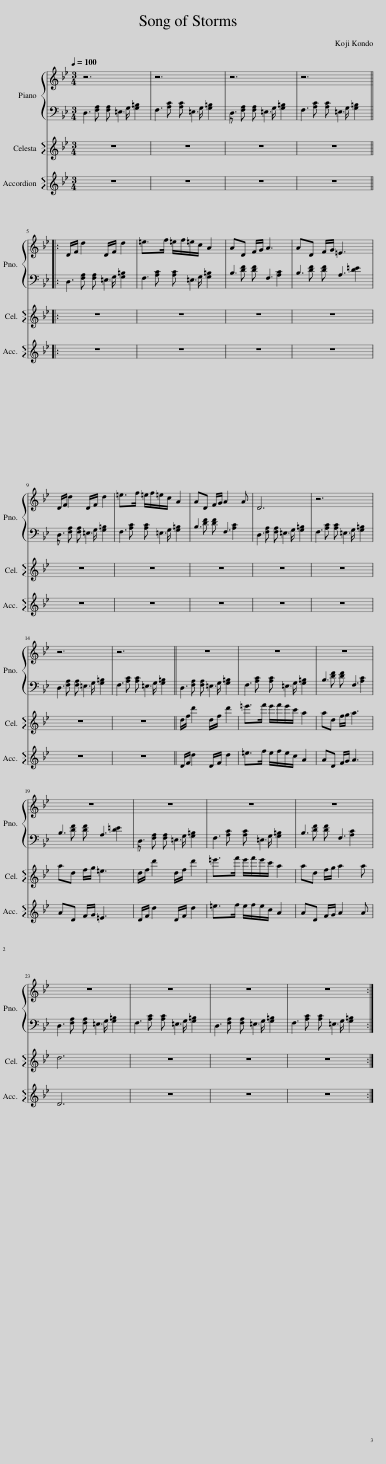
X:1
%%score { 1 | ( 2 3 ) } 4 5
L:1/8
Q:1/4=100
M:3/4
I:linebreak $
K:Bb
V:1 treble
V:2 bass
V:3 bass
V:4 treble transpose=12
V:5 treble
V:1
 z6 | z6 | z6 | z6 |:$ D/F/ d2 D/F/ d2 | %5
 =e>f =e/f/=e/c/ A2 | AD F/G/ A3 | AD F/G/ =E3 |$ D/F/ d2 D/F/ d2 | =e>f =e/f/=e/c/ A2 | %10
 AD F/G/ A2 A | D6 | z6 |$ z6 | z6 || %15
 z6 | z6 | z6 |$ z6 | z6 | %20
 z6 | z6 |$ z6 | z6 | z6 | %25
 z6 :| %26
V:2
 D,3 =E,3 | F,3 =E,3 | D,3 =E,3 | F,3 =E,3 |:$ D,3 =E,3 | %5
 F,3 =E,3 | B,3 F,3 | B,3 A,3 |$ D,3 =E,3 | F,3 =E,3 | %10
 B,3 F,3 | D,3 =E,3 | F,3 =E,3 |$ D,3 =E,3 | F,3 =E,3 || %15
 D,3 =E,3 | F,3 =E,3 | B,3 F,3 |$ B,3 A,3 | D,3 =E,3 | %20
 F,3 =E,3 | B,3 F,3 |$ D,3 =E,3 | F,3 =E,3 | D,3 =E,3 | %25
 F,3 =E,3 :| %26
V:3
 x [F,A,] [F,A,] x/ G,/ [G,=B,]2 | x [A,C] [A,C] x/ G,/ [G,=B,]2 | z [F,A,] [F,A,] x/ G,/ [G,=B,]2 | x [A,C] [A,C] x/ G,/ [G,=B,]2 |:$ x [F,A,] [F,A,] x/ G,/ [G,=B,]2 | %5
 x [A,C] [A,C] x/ G,/ [G,=B,]2 | x [DF] [DF] x [A,C]2 | x [DF] [DF] x [D=E]2 |$ z [F,A,] [F,A,] x/ G,/ [G,=B,]2 | x [A,C] [A,C] x/ G,/ [G,=B,]2 | %10
 x [DF] [DF] x [A,C]2 | x [F,A,] [F,A,] x/ G,/ [G,=B,]2 | x [A,C] [A,C] x/ G,/ [G,=B,]2 |$ x [F,A,] [F,A,] x/ G,/ [G,=B,]2 | x [A,C] [A,C] x/ G,/ [G,=B,]2 || %15
 x [F,A,] [F,A,] x/ G,/ [G,=B,]2 | x [A,C] [A,C] x/ G,/ [G,=B,]2 | x [DF] [DF] x [A,C]2 |$ x [DF] [DF] x [D=E]2 | z [F,A,] [F,A,] x/ G,/ [G,=B,]2 | %20
 x [A,C] [A,C] x/ G,/ [G,=B,]2 | x [DF] [DF] x [A,C]2 |$ x [F,A,] [F,A,] x/ G,/ [G,=B,]2 | x [A,C] [A,C] x/ G,/ [G,=B,]2 | x [F,A,] [F,A,] x/ G,/ [G,=B,]2 | %25
 x [A,C] [A,C] x/ G,/ [G,=B,]2 :| %26
V:4
 z6 | z6 | z6 | z6 |:$ z6 | %5
 z6 | z6 | z6 |$ z6 | z6 | %10
 z6 | z6 | z6 |$ z6 | z6 || %15
 d/f/ d'2 d/f/ d'2 | =e'>f' e'/f'/e'/c'/ a2 | ad f/g/ a3 |$ ad f/g/ =e3 | d/f/ d'2 d/f/ d'2 | %20
 =e'>f' e'/f'/e'/c'/ a2 | ad f/g/ a2 a |$ d6 | z6 | z6 | %25
 z6 :| %26
V:5
 z6 | z6 | z6 | z6 |:$ z6 | %5
 z6 | z6 | z6 |$ z6 | z6 | %10
 z6 | z6 | z6 |$ z6 | z6 || %15
 D/F/ d2 D/F/ d2 | =e>f e/f/e/c/ A2 | AD F/G/ A3 |$ AD F/G/ =E3 | D/F/ d2 D/F/ d2 | %20
 =e>f e/f/e/c/ A2 | AD F/G/ A2 A |$ D6 | z6 | z6 | %25
 z6 :| %26
